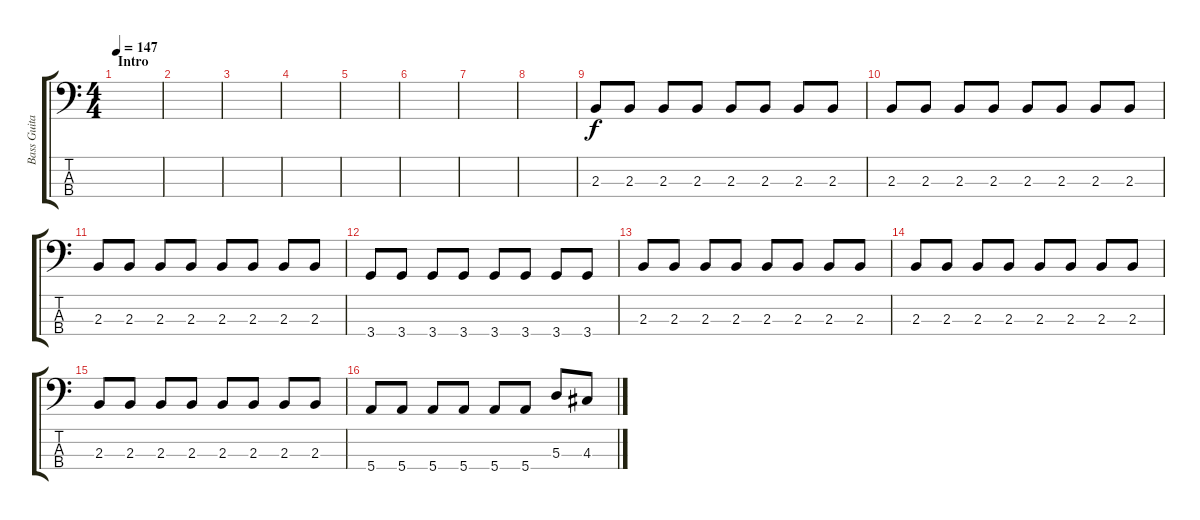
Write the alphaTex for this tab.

\track ("Bass Guitar" "Bass Guita") {instrument electricbasspick}
\staff {score tabs}
\tuning (G2 D2 A1 E1) {hide}
\ts (4 4)
\section ("" "Intro")
\tempo 147
\clef f4
\ks c
|
\section ("" "")
|
|
|
|
|
|
|
2.3.8 2.3.8 2.3.8 2.3.8 2.3.8 2.3.8 2.3.8 2.3.8 |
2.3.8 2.3.8 2.3.8 2.3.8 2.3.8 2.3.8 2.3.8 2.3.8 |
2.3.8 2.3.8 2.3.8 2.3.8 2.3.8 2.3.8 2.3.8 2.3.8 |
3.4.8 3.4.8 3.4.8 3.4.8 3.4.8 3.4.8 3.4.8 3.4.8 |
2.3.8 2.3.8 2.3.8 2.3.8 2.3.8 2.3.8 2.3.8 2.3.8 |
2.3.8 2.3.8 2.3.8 2.3.8 2.3.8 2.3.8 2.3.8 2.3.8 |
2.3.8 2.3.8 2.3.8 2.3.8 2.3.8 2.3.8 2.3.8 2.3.8 |
5.4.8 5.4.8 5.4.8 5.4.8 5.4.8 5.4.8 5.3.8 4.3.8
